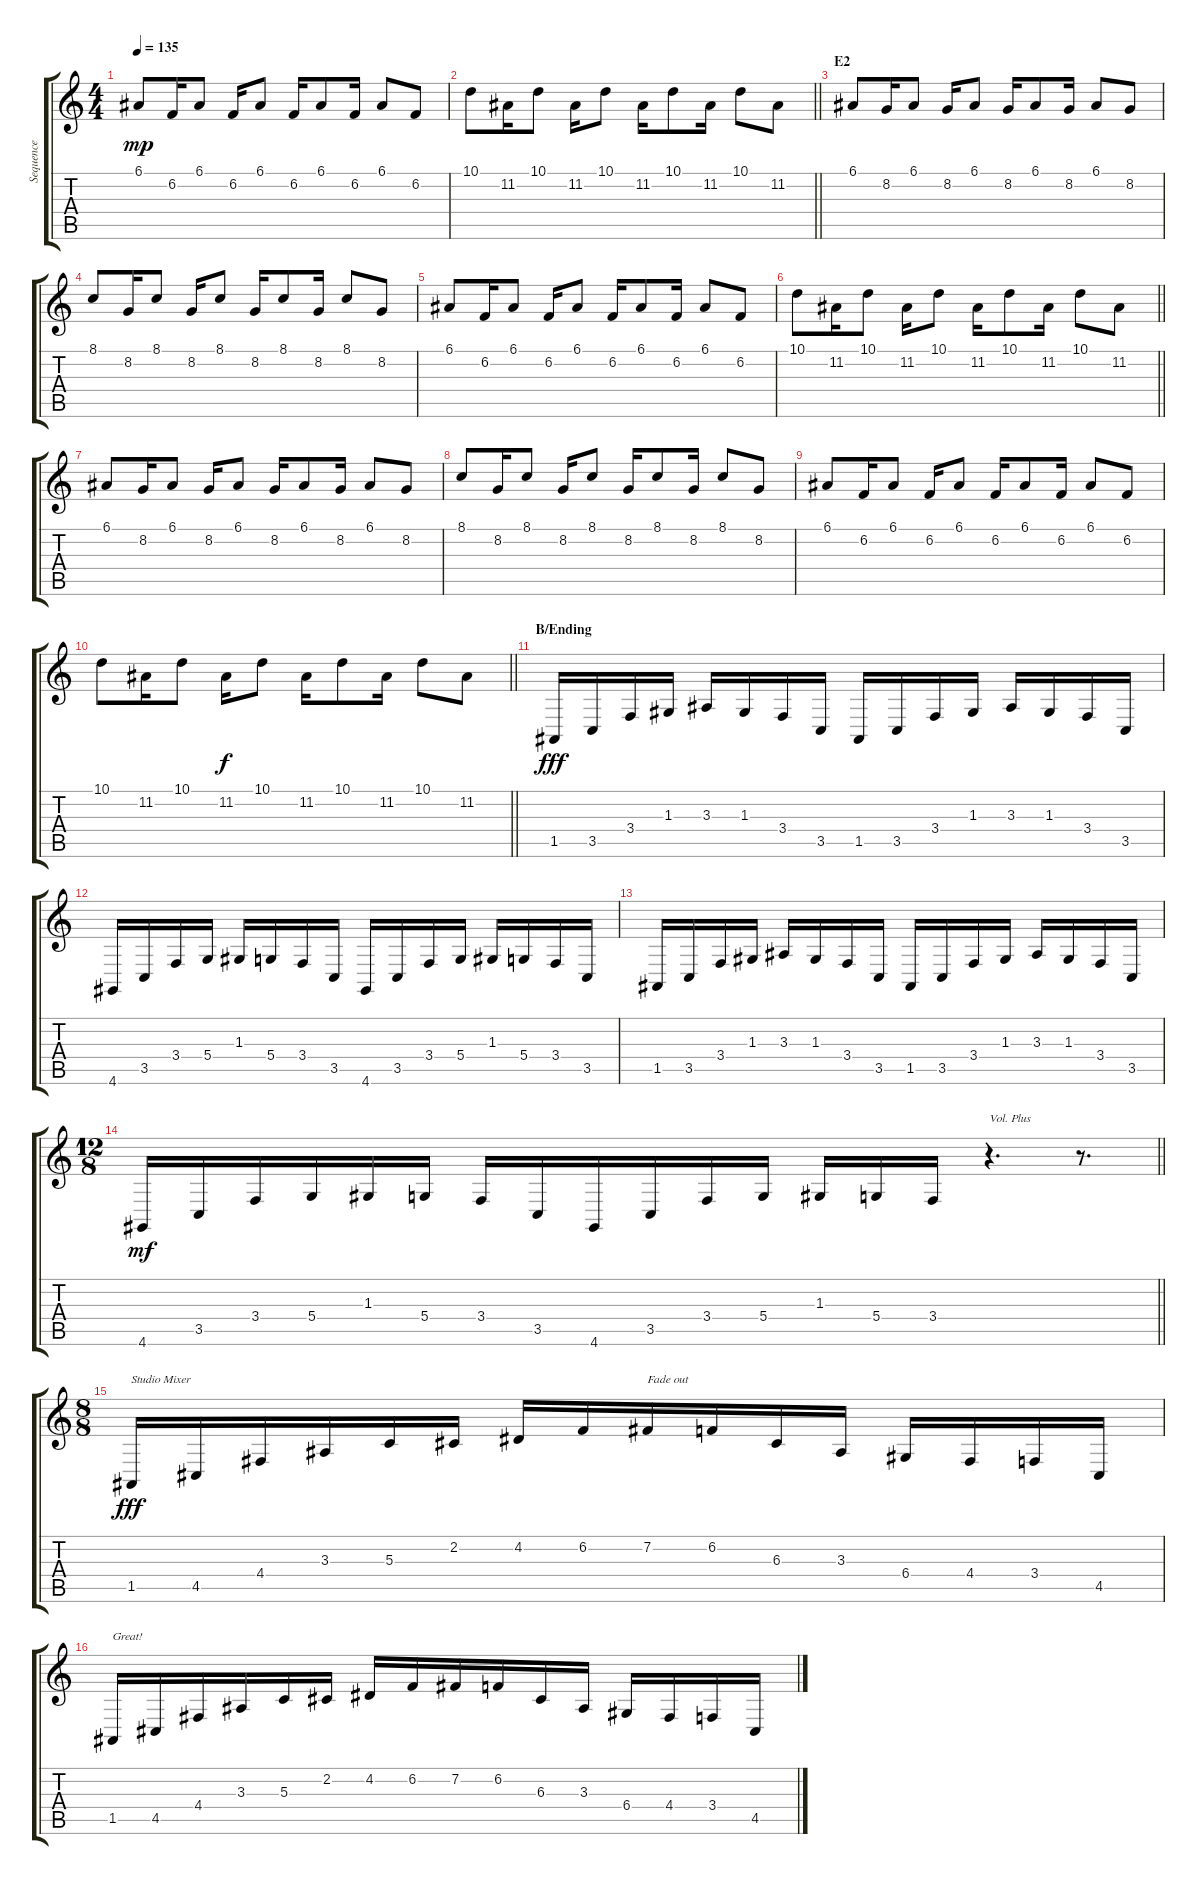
\track ("Sequence" "Sequence") {instrument lead2sawtooth}
\staff {score tabs}
\tuning (E4 B3 G3 D3 A2 E2) {hide}
\ts (4 4)
\tempo 135
\clef g2
\ks c
6.1.8{dy mp} 6.2.16 6.1.8 6.2.16 6.1.8 6.2.16 6.1.8 6.2.16 6.1.8 6.2.8 |
\barLineRight lightlight
10.1.8 11.2.16 10.1.8 11.2.16 10.1.8 11.2.16 10.1.8 11.2.16 10.1.8 11.2.8 |
\section ("" "E2")
6.1.8 8.2.16 6.1.8 8.2.16 6.1.8 8.2.16 6.1.8 8.2.16 6.1.8 8.2.8 |
8.1.8 8.2.16 8.1.8 8.2.16 8.1.8 8.2.16 8.1.8 8.2.16 8.1.8 8.2.8 |
6.1.8 6.2.16 6.1.8 6.2.16 6.1.8 6.2.16 6.1.8 6.2.16 6.1.8 6.2.8 |
\barLineRight lightlight
10.1.8 11.2.16 10.1.8 11.2.16 10.1.8 11.2.16 10.1.8 11.2.16 10.1.8 11.2.8 |
6.1.8 8.2.16 6.1.8 8.2.16 6.1.8 8.2.16 6.1.8 8.2.16 6.1.8 8.2.8 |
8.1.8 8.2.16 8.1.8 8.2.16 8.1.8 8.2.16 8.1.8 8.2.16 8.1.8 8.2.8 |
6.1.8 6.2.16 6.1.8 6.2.16 6.1.8 6.2.16 6.1.8 6.2.16 6.1.8 6.2.8 |
\barLineRight lightlight
10.1.8 11.2.16 10.1.8 11.2.16{dy f} 10.1.8 11.2.16 10.1.8 11.2.16 10.1.8 11.2.8 |
\section ("" "B/Ending")
1.5.16{dy fff} 3.5.16 3.4.16 1.3.16 3.3.16 1.3.16 3.4.16 3.5.16 1.5.16 3.5.16 3.4.16 1.3.16 3.3.16 1.3.16 3.4.16 3.5.16 |
4.6.16 3.5.16 3.4.16 5.4.16 1.3.16 5.4.16 3.4.16 3.5.16 4.6.16 3.5.16 3.4.16 5.4.16 1.3.16 5.4.16 3.4.16 3.5.16 |
1.5.16 3.5.16 3.4.16 1.3.16 3.3.16 1.3.16 3.4.16 3.5.16 1.5.16 3.5.16 3.4.16 1.3.16 3.3.16 1.3.16 3.4.16 3.5.16 |
\ts (12 8)
\barLineRight lightlight
4.6.16{dy mf} 3.5.16 3.4.16 5.4.16 1.3.16 5.4.16 3.4.16 3.5.16 4.6.16 3.5.16 3.4.16 5.4.16 1.3.16 5.4.16 3.4.16 r.4{d txt "Vol. Plus" volume 14 instrument lead2sawtooth} r.8{d} |
\ts (8 8)
1.5.16{txt "Studio Mixer" dy fff volume 0} 4.5.16 4.4.16 3.3.16 5.3.16 2.2.16 4.2.16 6.2.16 7.2.16{txt "Fade out"} 6.2.16 6.3.16 3.3.16 6.4.16 4.4.16 3.4.16 4.5.16 |
1.5.16{txt "Great!"} 4.5.16 4.4.16 3.3.16 5.3.16 2.2.16 4.2.16 6.2.16 7.2.16 6.2.16 6.3.16 3.3.16 6.4.16 4.4.16 3.4.16 4.5.16
